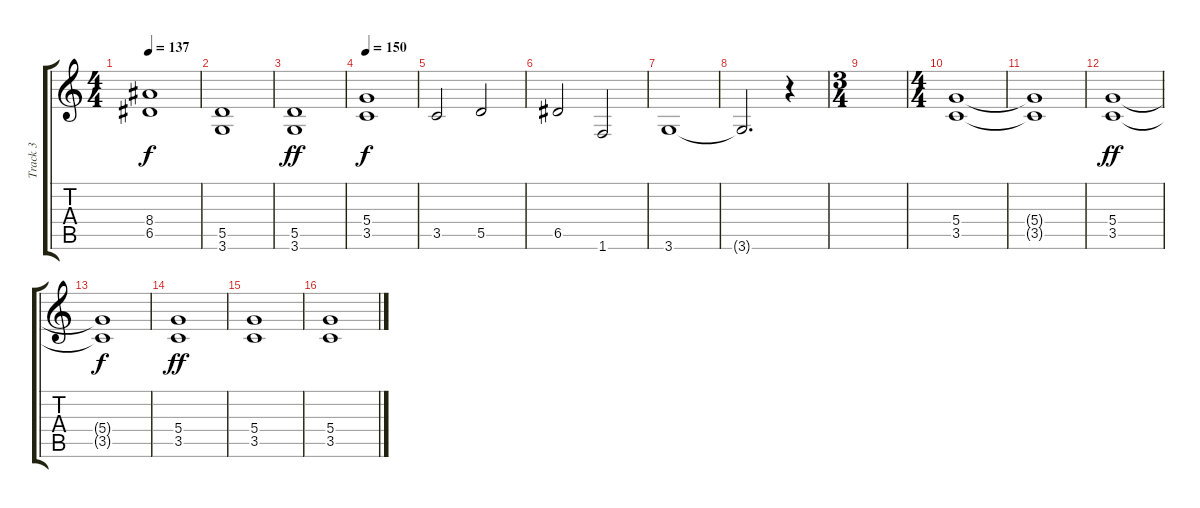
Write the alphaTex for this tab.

\track ("Track 3" "Track 3") {instrument overdrivenguitar}
\staff {score tabs}
\tuning (E4 B3 G3 D3 A2 E2) {hide}
\ts (4 4)
\tempo 137
\clef g2
\ks c
(8.4 6.5).1{dy f} |
(5.5 3.6).1 |
(5.5 3.6).1{dy ff} |
\tempo 150
(5.4 3.5).1{dy f} |
3.5.2 5.5.2 |
6.5.2 1.6.2 |
3.6.1 |
3.6{t}.2{d} r.4 |
\ts (3 4)
|
\ts (4 4)
(5.4 3.5).1 |
(5.4{t} 3.5{t}).1 |
(5.4 3.5).1{dy ff} |
(5.4{t} 3.5{t}).1{dy f} |
(5.4 3.5).1{dy ff} |
(5.4 3.5).1 |
(5.4 3.5).1
